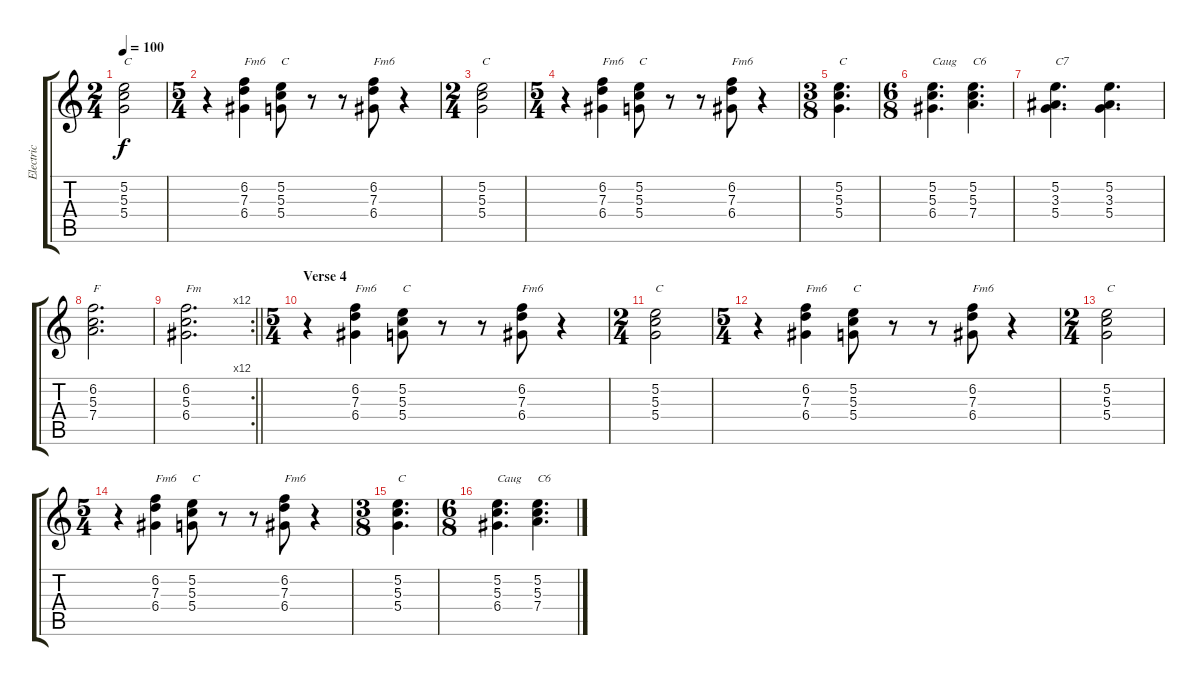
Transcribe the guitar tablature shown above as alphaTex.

\track ("Electric" "Electric") {instrument overdrivenguitar}
\staff {score tabs}
\tuning (E4 B3 G3 D3 A2 E2) {hide}
\ts (2 4)
\tempo 100
\clef g2
\ks c
(5.2 5.3 5.4).2{txt "C" dy f} |
\ts (5 4)
r.4 (6.2 7.3 6.4).4{txt "Fm6"} (5.2 5.3 5.4).8{txt "C"} r.8 r.8 (6.2 7.3 6.4).8{txt "Fm6"} r.4 |
\ts (2 4)
(5.2 5.3 5.4).2{txt "C"} |
\ts (5 4)
r.4 (6.2 7.3 6.4).4{txt "Fm6"} (5.2 5.3 5.4).8{txt "C"} r.8 r.8 (6.2 7.3 6.4).8{txt "Fm6"} r.4 |
\ts (3 8)
(5.2 5.3 5.4).4{d txt "C"} |
\ts (6 8)
(5.2 5.3 6.4).4{d txt "Caug"} (5.2 5.3 7.4).4{d txt "C6"} |
(5.2 3.3 5.4).4{d txt "C7"} (5.2 3.3 5.4).4{d} |
(6.2 5.3 7.4).2{d txt "F"} |
\rc 12
\barLineRight lightlight
(6.2 5.3 6.4).2{d txt "Fm"} |
\ts (5 4)
\section ("" "Verse 4")
r.4 (6.2 7.3 6.4).4{txt "Fm6"} (5.2 5.3 5.4).8{txt "C"} r.8 r.8 (6.2 7.3 6.4).8{txt "Fm6"} r.4 |
\ts (2 4)
(5.2 5.3 5.4).2{txt "C"} |
\ts (5 4)
r.4 (6.2 7.3 6.4).4{txt "Fm6"} (5.2 5.3 5.4).8{txt "C"} r.8 r.8 (6.2 7.3 6.4).8{txt "Fm6"} r.4 |
\ts (2 4)
(5.2 5.3 5.4).2{txt "C"} |
\ts (5 4)
r.4 (6.2 7.3 6.4).4{txt "Fm6"} (5.2 5.3 5.4).8{txt "C"} r.8 r.8 (6.2 7.3 6.4).8{txt "Fm6"} r.4 |
\ts (3 8)
(5.2 5.3 5.4).4{d txt "C"} |
\ts (6 8)
(5.2 5.3 6.4).4{d txt "Caug"} (5.2 5.3 7.4).4{d txt "C6"}
